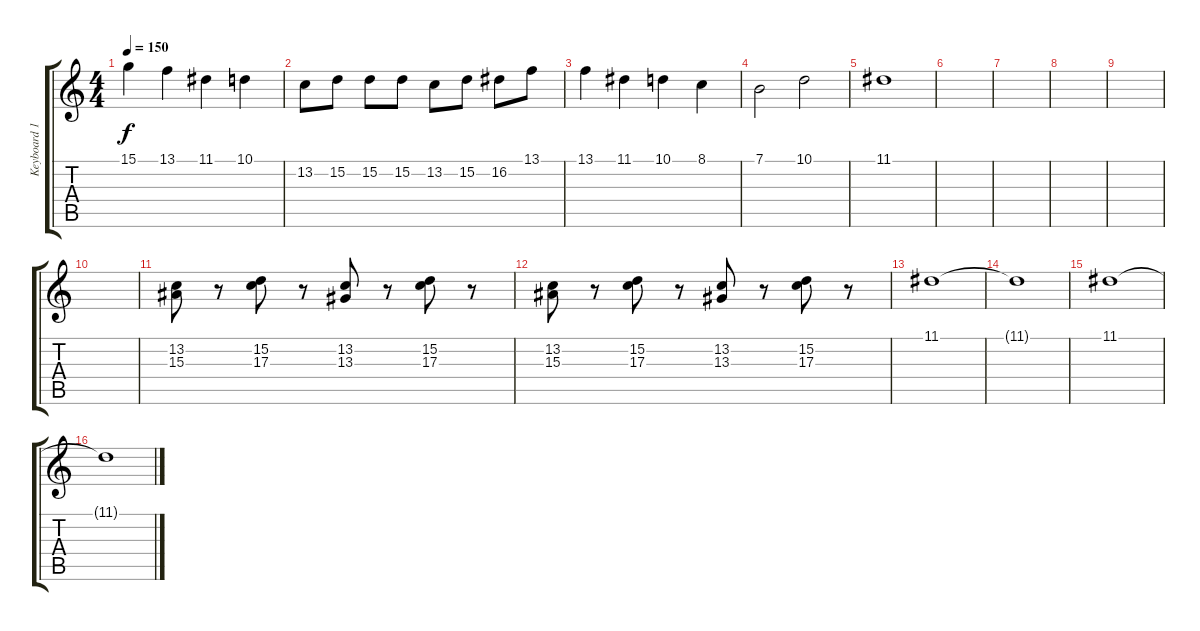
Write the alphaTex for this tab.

\track ("Keyboard 1" "Keyboard 1") {instrument stringensemble1}
\staff {score tabs}
\tuning (E4 B3 G3 D3 A2 E2) {hide}
\ts (4 4)
\tempo 150
\clef g2
\ks c
15.1.4{dy f} 13.1.4 11.1.4 10.1.4 |
13.2.8 15.2.8 15.2.8 15.2.8 13.2.8 15.2.8 16.2.8 13.1.8 |
13.1.4 11.1.4 10.1.4 8.1.4 |
7.1.2 10.1.2 |
11.1.1 |
|
|
|
|
|
(13.2 15.3).8 r.8 (15.2 17.3).8 r.8 (13.2 13.3).8 r.8 (15.2 17.3).8 r.8 |
(13.2 15.3).8 r.8 (15.2 17.3).8 r.8 (13.2 13.3).8 r.8 (15.2 17.3).8 r.8 |
11.1.1 |
11.1{t}.1 |
11.1.1 |
11.1{t}.1
